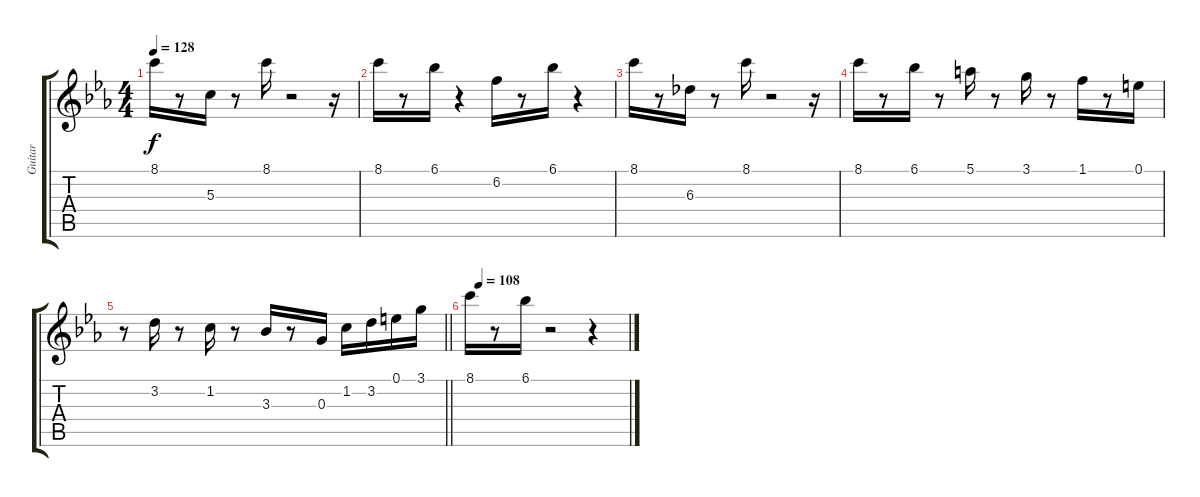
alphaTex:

\track ("Guitar" "Guitar") {instrument distortionguitar}
\staff {score tabs}
\tuning (E4 B3 G3 D3 A2 E2) {hide}
\ts (4 4)
\tempo 128
\clef g2
\ks cminor
8.1.16{dy f} r.8 5.3.16 r.8 8.1.16 r.2 r.16 |
8.1.16 r.8 6.1.16 r.4 6.2.16 r.8 6.1.16 r.4 |
8.1.16 r.8 6.3.16 r.8 8.1.16 r.2 r.16 |
8.1.16 r.8 6.1.16 r.8 5.1.16 r.8 3.1.16 r.8 1.1.16 r.8 0.1.16 |
\barLineRight lightlight
r.8 3.2.16 r.8 1.2.16 r.8 3.3.16 r.8 0.3.16 1.2.16 3.2.16 0.1.16 3.1.16 |
\tempo (108 0.0625)
8.1.16 r.8 6.1.16 r.2 r.4
